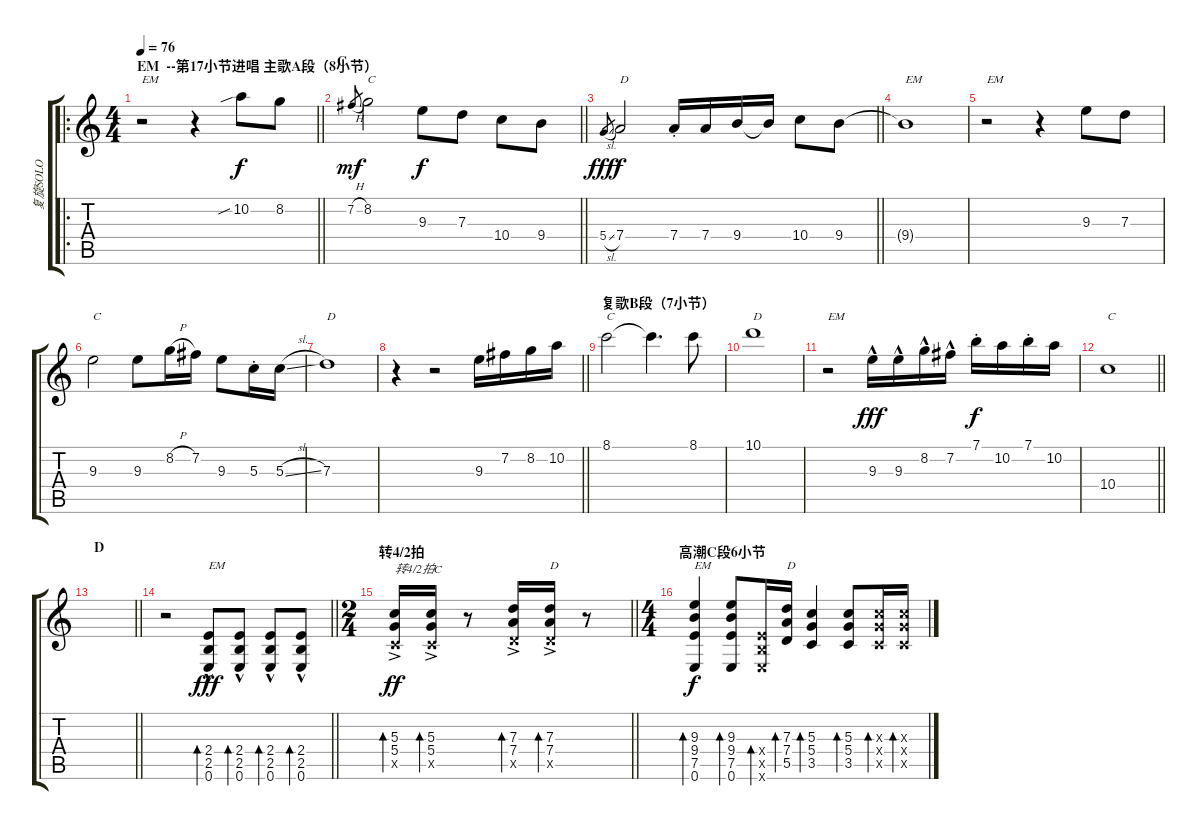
\track ("复旋SOLO" "复旋SOLO") {instrument distortionguitar}
\staff {score tabs}
\tuning (E4 B3 G3 D3 A2 E2) {hide}
\ro
\ts (4 4)
\section ("" "EM  --第17小节进唱 主歌A段（8小节）")
\tempo 76
\clef g2
\barLineRight lightlight
\ks c
r.2{txt "EM" dy fff} r.4 10.2{sib}.8{dy f} 8.2.8 |
\section ("" "C")
\barLineRight lightlight
7.2{h}.8{gr dy mf} 8.2.2{txt "C"} 9.3.8{dy f} 7.3.8 10.4.8 9.4.8 |
\barLineRight lightlight
5.4{sl}.8{gr dy fff} 7.4.2{txt "D" dy f} 7.4{st}.16 7.4.16 9.4.16 9.4{t}.16 10.4.8 9.4.8 |
9.4{t}.1{txt "EM"} |
r.2{txt "EM"} r.4 9.3.8 7.3.8 |
9.3.2{txt "C"} 9.3.8 8.2{h}.16 7.2.16 9.3.8 5.3{st}.16 5.3{sl}.16 |
7.3.1{txt "D"} |
\barLineRight lightlight
r.4 r.2 9.3.16 7.2.16 8.2.16 10.2.16 |
\section ("" "复歌B段（7小节）")
8.1.2{txt "C"} 8.1{t}.4{d} 8.1.8 |
10.1.1{txt "D"} |
r.2{txt "EM"} 9.3{hac}.16{dy fff} 9.3{hac}.16 8.2{hac}.16 7.2{hac}.16 7.1{st}.16{dy f} 10.2.16 7.1{st}.16 10.2.16 |
\barLineRight lightlight
10.4.1{txt "C"} |
\section ("" "D")
\barLineRight lightlight
|
\section ("" "")
\barLineRight lightlight
r.2 (2.4 2.5 0.6{hac}).8{bd 60 txt "EM" dy fff} (2.4 2.5 0.6{hac}).8{bd 60} (2.4 2.5 0.6{hac}).8{bd 60} (2.4 2.5 0.6{hac}).8{bd 60} |
\ts (2 4)
\section ("" "转4/2拍")
\barLineRight lightlight
(5.3 5.4 3.5{ac x}).16{bd 60 txt "转4/2拍C" dy ff} (5.3 5.4 3.5{ac x}).16{bd 60} r.8 (7.3 7.4 5.5{ac x}).16{bd 60} (7.3 7.4 5.5{ac x}).16{bd 60 txt "D"} r.8 |
\ts (4 4)
\section ("" "高潮C段6小节")
(9.3 9.4 7.5 0.6).4{bd 60 txt "EM" dy f} (9.3 9.4 7.5 0.6).8{bd 60} (2.4{x} 2.5{x} 0.6{x}).16{bd 60} (7.3 7.4 5.5).16{bd 60 txt "D"} (5.3 5.4 3.5).4{bd 60} (5.3 5.4 3.5).8{bd 60} (5.3{x} 5.4{x} 3.5{x}).16{bd 60} (5.3{x} 5.4{x} 3.5{x}).16{bd 60}
